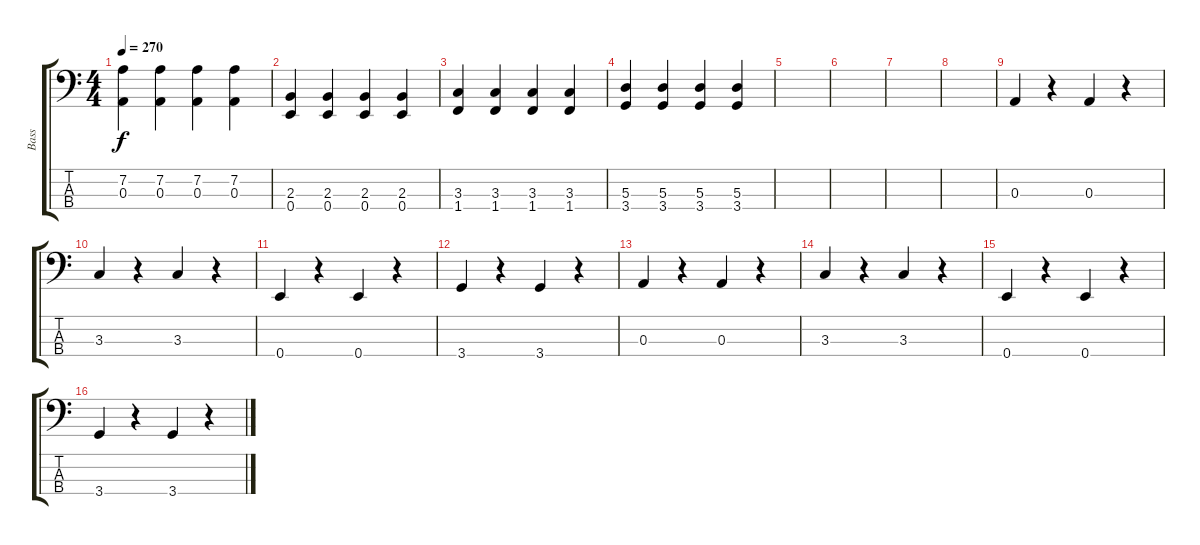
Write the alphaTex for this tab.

\track ("Bass" "Bass") {instrument electricbasspick}
\staff {score tabs}
\tuning (G2 D2 A1 E1) {hide}
\ts (4 4)
\tempo 270
\clef f4
\ks c
(7.2 0.3).4{dy f} (7.2 0.3).4 (7.2 0.3).4 (7.2 0.3).4 |
(2.3 0.4).4 (2.3 0.4).4 (2.3 0.4).4 (2.3 0.4).4 |
(3.3 1.4).4 (3.3 1.4).4 (3.3 1.4).4 (3.3 1.4).4 |
(5.3 3.4).4 (5.3 3.4).4 (5.3 3.4).4 (5.3 3.4).4 |
|
|
|
|
0.3.4 r.4 0.3.4 r.4 |
3.3.4 r.4 3.3.4 r.4 |
0.4.4 r.4 0.4.4 r.4 |
3.4.4 r.4 3.4.4 r.4 |
0.3.4 r.4 0.3.4 r.4 |
3.3.4 r.4 3.3.4 r.4 |
0.4.4 r.4 0.4.4 r.4 |
3.4.4 r.4 3.4.4 r.4
